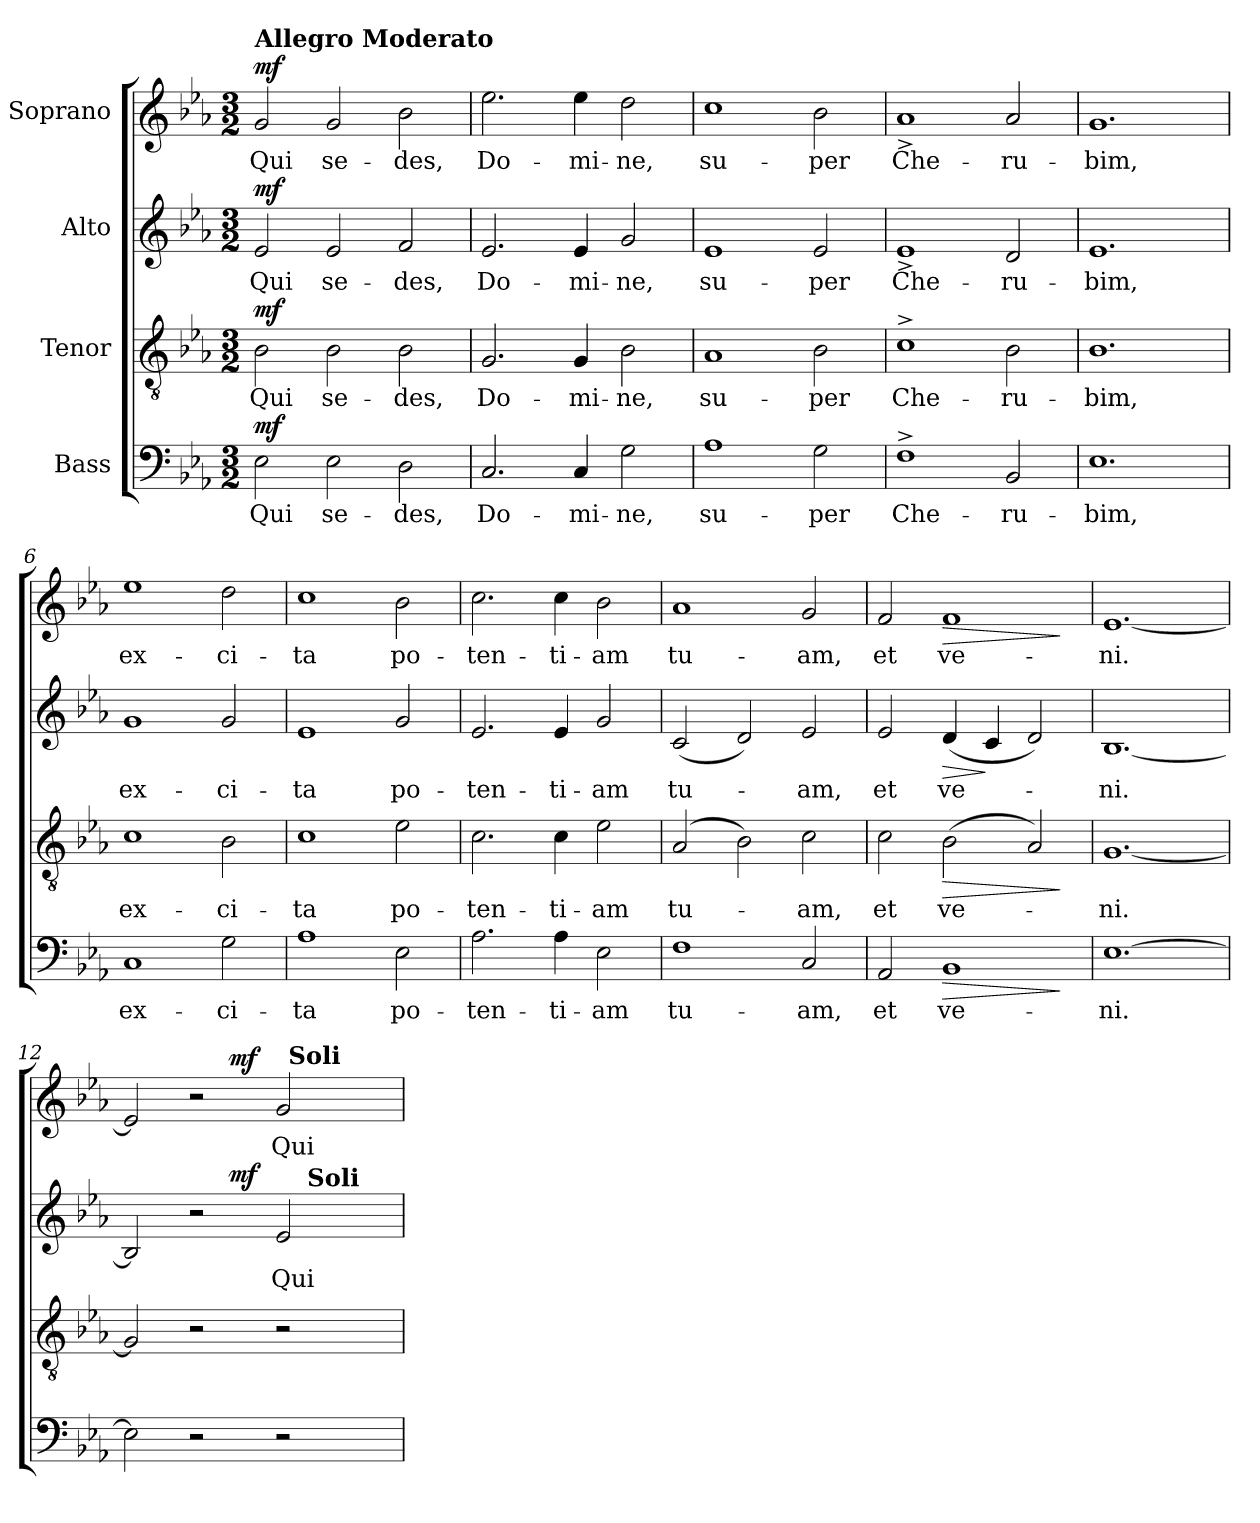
**kern	**text	**dynam	**kern	**text	**dynam	**kern	**text	**dynam	**kern	**text	**dynam
*part4	*part4	*part4	*part3	*part3	*part3	*part2	*part2	*part2	*part1	*part1	*part1
*staff4	*staff4	*staff4	*staff3	*staff3	*staff3	*staff2	*staff2	*staff2	*staff1	*staff1	*staff1
*I"Bass	*	*	*I"Tenor	*	*	*I"Alto	*	*	*I"Soprano	*	*
*clefF4	*	*	*clefGv2	*	*	*clefG2	*	*	*clefG2	*	*
*k[b-e-a-]	*	*	*k[b-e-a-]	*	*	*k[b-e-a-]	*	*	*k[b-e-a-]	*	*
*E-:	*	*	*E-:	*	*	*E-:	*	*	*E-:	*	*
*M3/2	*	*	*M3/2	*	*	*M3/2	*	*	*M3/2	*	*
=1	=1	=1	=1	=1	=1	=1	=1	=1	=1	=1	=1
!	!	!	!	!	!	!	!	!	!LO:TX:a:B:t=Allegro Moderato	!	!
!	!LO:LY:b	!LO:DY:b	!	!LO:LY:b	!LO:DY:b	!	!LO:LY:b	!LO:DY:b	!	!LO:LY:b	!LO:DY:b
2E-\	Qui	mf	2B-\	Qui	mf	2e-/	Qui	mf	2g/	Qui	mf
!	!LO:LY:b	!	!	!LO:LY:b	!	!	!LO:LY:b	!	!	!LO:LY:b	!
2E-\	se-	.	2B-\	se-	.	2e-/	se-	.	2g/	se-	.
!	!LO:LY:b	!	!	!LO:LY:b	!	!	!LO:LY:b	!	!	!LO:LY:b	!
2D\	-des,	.	2B-\	-des,	.	2f/	-des,	.	2b-\	-des,	.
=2	=2	=2	=2	=2	=2	=2	=2	=2	=2	=2	=2
!	!LO:LY:b	!	!	!LO:LY:b	!	!	!LO:LY:b	!	!	!LO:LY:b	!
2.C/	Do-	.	2.G/	Do-	.	2.e-/	Do-	.	2.ee-\	Do-	.
!	!LO:LY:b	!	!	!LO:LY:b	!	!	!LO:LY:b	!	!	!LO:LY:b	!
4C/	-mi-	.	4G/	-mi-	.	4e-/	-mi-	.	4ee-\	-mi-	.
!	!LO:LY:b	!	!	!LO:LY:b	!	!	!LO:LY:b	!	!	!LO:LY:b	!
2G\	-ne,	.	2B-\	-ne,	.	2g/	-ne,	.	2dd\	-ne,	.
=3	=3	=3	=3	=3	=3	=3	=3	=3	=3	=3	=3
!	!LO:LY:b	!	!	!LO:LY:b	!	!	!LO:LY:b	!	!	!LO:LY:b	!
1A-	su-	.	1A-	su-	.	1e-	su-	.	1cc	su-	.
!	!LO:LY:b	!	!	!LO:LY:b	!	!	!LO:LY:b	!	!	!LO:LY:b	!
2G\	-per	.	2B-\	-per	.	2e-/	-per	.	2b-\	-per	.
=4	=4	=4	=4	=4	=4	=4	=4	=4	=4	=4	=4
!	!LO:LY:b	!	!	!LO:LY:b	!	!	!LO:LY:b	!	!	!LO:LY:b	!
1F^>	Che-	.	1c^>	Che-	.	1e-^<	Che-	.	1a-^<	Che-	.
!	!LO:LY:b	!	!	!LO:LY:b	!	!	!LO:LY:b	!	!	!LO:LY:b	!
2BB-/	-ru-	.	2B-\	-ru-	.	2d/	-ru-	.	2a-/	-ru-	.
=5	=5	=5	=5	=5	=5	=5	=5	=5	=5	=5	=5
!	!LO:LY:b	!	!	!LO:LY:b	!	!	!LO:LY:b	!	!	!LO:LY:b	!
1.E-	-bim,	.	1.B-	-bim,	.	1.e-	-bim,	.	1.g	-bim,	.
=6	=6	=6	=6	=6	=6	=6	=6	=6	=6	=6	=6
!	!LO:LY:b	!	!	!LO:LY:b	!	!	!LO:LY:b	!	!	!LO:LY:b	!
1C	ex-	.	1c	ex-	.	1g	ex-	.	1ee-	ex-	.
!	!LO:LY:b	!	!	!LO:LY:b	!	!	!LO:LY:b	!	!	!LO:LY:b	!
2G\	-ci-	.	2B-\	-ci-	.	2g/	-ci-	.	2dd\	-ci-	.
!!LO:LB:g=z
=7	=7	=7	=7	=7	=7	=7	=7	=7	=7	=7	=7
!	!LO:LY:b	!	!	!LO:LY:b	!	!	!LO:LY:b	!	!	!LO:LY:b	!
1A-	-ta	.	1c	-ta	.	1e-	-ta	.	1cc	-ta	.
!	!LO:LY:b	!	!	!LO:LY:b	!	!	!LO:LY:b	!	!	!LO:LY:b	!
2E-\	po-	.	2e-\	po-	.	2g/	po-	.	2b-\	po-	.
=8	=8	=8	=8	=8	=8	=8	=8	=8	=8	=8	=8
!	!LO:LY:b	!	!	!LO:LY:b	!	!	!LO:LY:b	!	!	!LO:LY:b	!
2.A-\	-ten-	.	2.c\	-ten-	.	2.e-/	-ten-	.	2.cc\	-ten-	.
!	!LO:LY:b	!	!	!LO:LY:b	!	!	!LO:LY:b	!	!	!LO:LY:b	!
4A-\	-ti-	.	4c\	-ti-	.	4e-/	-ti-	.	4cc\	-ti-	.
!	!LO:LY:b	!	!	!LO:LY:b	!	!	!LO:LY:b	!	!	!LO:LY:b	!
2E-\	-am	.	2e-\	-am	.	2g/	-am	.	2b-\	-am	.
=9	=9	=9	=9	=9	=9	=9	=9	=9	=9	=9	=9
!	!LO:LY:b	!	!	!LO:LY:b	!	!	!LO:LY:b	!	!	!LO:LY:b	!
1F	tu-	.	(2A-/	tu-	.	(<2c/	tu-	.	1a-	tu-	.
.	.	.	2B-\)	.	.	2d/)	.	.	.	.	.
!	!LO:LY:b	!	!	!LO:LY:b	!	!	!LO:LY:b	!	!	!LO:LY:b	!
2C/	-am,	.	2c\	-am,	.	2e-/	-am,	.	2g/	-am,	.
=10	=10	=10	=10	=10	=10	=10	=10	=10	=10	=10	=10
!	!LO:LY:b	!	!	!LO:LY:b	!	!	!LO:LY:b	!	!	!LO:LY:b	!
2AA-/	et	.	2c\	et	.	2e-/	et	.	2f/	et	.
!	!LO:LY:b	!LO:HP:b	!	!LO:LY:b	!LO:HP:b	!	!LO:LY:b	!LO:HP:b	!	!LO:LY:b	!LO:HP:b
1BB-	ve-	>	(>2B-\	ve-	>	(<4d/	ve-	>	1f	ve-	>
.	.	.	.	.	.	4c/	.	]	.	.	.
.	.	.	2A-/)	.	.	2d/)	.	.	.	.	.
.	.	]	.	.	]	.	.	.	.	.	]
=11	=11	=11	=11	=11	=11	=11	=11	=11	=11	=11	=11
!	!LO:LY:b	!	!	!LO:LY:b	!	!	!LO:LY:b	!	!	!LO:LY:b	!
[1.E-	-ni.	.	[1.G	-ni.	.	[1.B-	-ni.	.	[1.e-	-ni.	.
=12	=12	=12	=12	=12	=12	=12	=12	=12	=12	=12	=12
*	*	*	*	*	*	*^	*	*	*^	*	*
*	*	*	*	*	*	*	*^	*	*	*	*^	*	*
2E-\]	.	.	2G/]	.	.	2B-/]	2ryy	1ryy	.	.	2e-/]	2ryy	1ryy	.	.
2r	.	.	2r	.	.	2r	8..ryy	.	.	.	2r	8..ryy	.	.	.
!	!	!	!	!	!	!	!	!	!	!LO:DY:b	!	!	!	!	!LO:DY:b
.	.	.	.	.	.	.	2ryy	.	.	mf	.	2ryy	.	.	mf
!	!	!	!	!	!	!	!	!	!LO:LY:b	!	!	!	!	!LO:LY:b	!
2r	.	.	2r	.	.	2e-/	.	16.ryy	Qui	.	2g/	.	32ryy	Qui	.
!	!	!	!	!	!	!	!	!	!	!	!	!	!LO:TX:a:B:t=Soli	!	!
.	.	.	.	.	.	.	.	.	.	.	.	.	4...ryy	.	.
!	!	!	!	!	!	!	!	!LO:TX:a:B:t=Soli	!	!	!	!	!	!	!
.	.	.	.	.	.	.	.	4ryy	.	.	.	.	.	.	.
.	.	.	.	.	.	.	4ryy	.	.	.	.	4ryy	.	.	.
.	.	.	.	.	.	.	.	8ryy	.	.	.	.	.	.	.
.	.	.	.	.	.	.	32ryy	32ryy	.	.	.	32ryy	.	.	.
*	*	*	*	*	*	*v	*v	*v	*	*	*	*	*	*	*
*	*	*	*	*	*	*	*	*	*v	*v	*v	*	*
=	=	=	=	=	=	=	=	=	=	=	=
*-	*-	*-	*-	*-	*-	*-	*-	*-	*-	*-	*-
